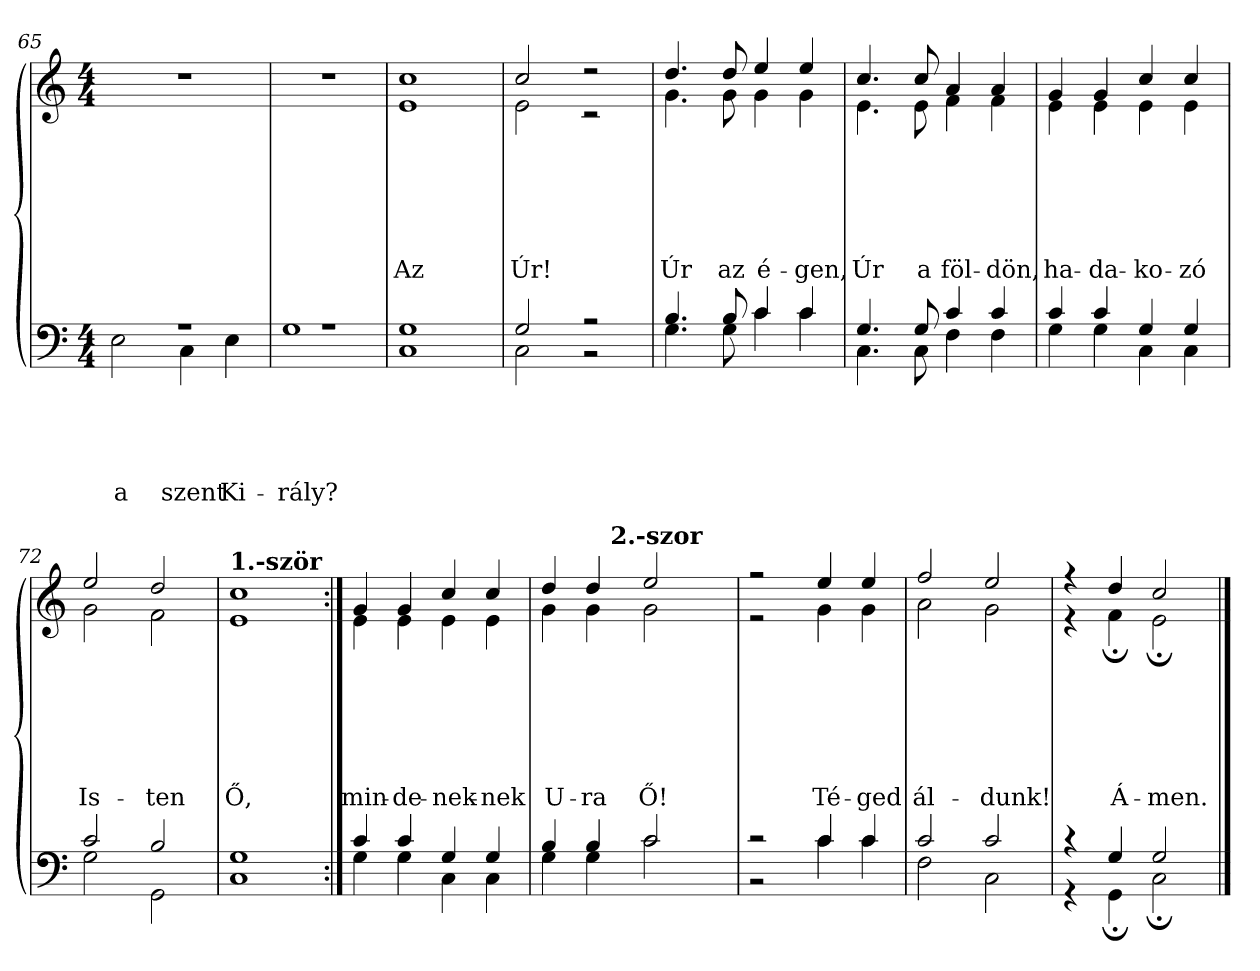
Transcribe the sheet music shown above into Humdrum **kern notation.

**kern	**text	**text	**text	**text	**text	**kern	**text	**text	**text	**text	**text	**text
*part2	*part2	*part2	*part2	*part2	*part2	*part1	*part1	*part1	*part1	*part1	*part1	*part1
*staff2	*staff2	*staff2	*staff2	*staff2	*staff2	*staff1	*staff1	*staff1	*staff1	*staff1	*staff1	*staff1
*clefF4	*	*	*	*	*	*clefG2	*	*	*	*	*	*
*k[]	*	*	*	*	*	*k[]	*	*	*	*	*	*
*C:	*	*	*	*	*	*C:	*	*	*	*	*	*
*M4/4	*	*	*	*	*	*M4/4	*	*	*	*	*	*
=65	=65	=65	=65	=65	=65	=65	=65	=65	=65	=65	=65	=65
*^	*	*	*	*	*	*	*	*	*	*	*	*
!	!	!	!	!	!	!LO:LY:a	!	!	!	!	!	!	!
1rA	2E\	.	.	.	.	a	1r	.	.	.	.	.	.
!	!	!	!	!	!	!LO:LY:a	!	!	!	!	!	!	!
.	4C\	.	.	.	.	szent	.	.	.	.	.	.	.
!	!	!	!	!	!	!LO:LY:a	!	!	!	!	!	!	!
.	4E\	.	.	.	.	Ki-	.	.	.	.	.	.	.
=66	=66	=66	=66	=66	=66	=66	=66	=66	=66	=66	=66	=66	=66
!	!	!	!	!	!	!LO:LY:a	!	!	!	!	!	!	!
1rA	1G	.	.	.	.	-rály?	1r	.	.	.	.	.	.
=67	=67	=67	=67	=67	=67	=67	=67	=67	=67	=67	=67	=67	=67
!	!	!	!	!	!	!	!	!	!	!	!	!	!LO:LY:b
*	*	*	*	*	*	*	*^	*	*	*	*	*	*
1G	1C	.	.	.	.	.	1cc	1e	.	.	.	.	.	Az
=68	=68	=68	=68	=68	=68	=68	=68	=68	=68	=68	=68	=68	=68	=68
!	!	!	!	!	!	!	!	!	!	!	!	!	!	!LO:LY:b
2G/	2C\	.	.	.	.	.	2cc/	2e\	.	.	.	.	.	Úr!
2r	2r	.	.	.	.	.	2r	2r	.	.	.	.	.	.
!!LO:LB:g=z	!!
=69	=69	=69	=69	=69	=69	=69	=69	=69	=69	=69	=69	=69	=69	=69
!	!	!	!	!	!	!	!	!	!	!	!	!	!	!LO:LY:b
4.B/	4.G\	.	.	.	.	.	4.dd/	4.g\	.	.	.	.	.	Úr
!	!	!	!	!	!	!	!	!	!	!	!	!	!	!LO:LY:b
8B/	8G\	.	.	.	.	.	8dd/	8g\	.	.	.	.	.	az
!	!	!	!	!	!	!	!	!	!	!	!	!	!	!LO:LY:b
4c/	4c\	.	.	.	.	.	4ee/	4g\	.	.	.	.	.	é-
!	!	!	!	!	!	!	!	!	!	!	!	!	!	!LO:LY:b
4c/	4c\	.	.	.	.	.	4ee/	4g\	.	.	.	.	.	-gen,
=70	=70	=70	=70	=70	=70	=70	=70	=70	=70	=70	=70	=70	=70	=70
!	!	!	!	!	!	!	!	!	!	!	!	!	!	!LO:LY:b
4.G/	4.C\	.	.	.	.	.	4.cc/	4.e\	.	.	.	.	.	Úr
!	!	!	!	!	!	!	!	!	!	!	!	!	!	!LO:LY:b
8G/	8C\	.	.	.	.	.	8cc/	8e\	.	.	.	.	.	a
!	!	!	!	!	!	!	!	!	!	!	!	!	!	!LO:LY:b
4c/	4F\	.	.	.	.	.	4a/	4f\	.	.	.	.	.	föl-
!	!	!	!	!	!	!	!	!	!	!	!	!	!	!LO:LY:b
4c/	4F\	.	.	.	.	.	4a/	4f\	.	.	.	.	.	-dön,
=71	=71	=71	=71	=71	=71	=71	=71	=71	=71	=71	=71	=71	=71	=71
!	!	!	!	!	!	!	!	!	!	!	!	!	!	!LO:LY:b
4c/	4G\	.	.	.	.	.	4g/	4e\	.	.	.	.	.	ha-
!	!	!	!	!	!	!	!	!	!	!	!	!	!	!LO:LY:b
4c/	4G\	.	.	.	.	.	4g/	4e\	.	.	.	.	.	-da-
!	!	!	!	!	!	!	!	!	!	!	!	!	!	!LO:LY:b
4G/	4C\	.	.	.	.	.	4cc/	4e\	.	.	.	.	.	-ko-
!	!	!	!	!	!	!	!	!	!	!	!	!	!	!LO:LY:b
4G/	4C\	.	.	.	.	.	4cc/	4e\	.	.	.	.	.	-zó
=72	=72	=72	=72	=72	=72	=72	=72	=72	=72	=72	=72	=72	=72	=72
!	!	!	!	!	!	!	!	!	!	!	!	!	!	!LO:LY:b
2c/	2G\	.	.	.	.	.	2ee/	2g\	.	.	.	.	.	Is-
!	!	!	!	!	!	!	!	!	!	!	!	!	!	!LO:LY:b
2B/	2GG\	.	.	.	.	.	2dd/	2f\	.	.	.	.	.	-ten
=73	=73	=73	=73	=73	=73	=73	=73	=73	=73	=73	=73	=73	=73	=73
!	!	!	!	!	!	!	!LO:TX:a:B:t=1.-ször	!	!	!	!	!	!	!
!	!	!	!	!	!	!	!	!	!	!	!	!	!	!LO:LY:b
1G	1C	.	.	.	.	.	1cc	1e	.	.	.	.	.	Ő,
!!LO:LB:g=z	!!
=74:|!	=74:|!	=74:|!	=74:|!	=74:|!	=74:|!	=74:|!	=74:|!	=74:|!	=74:|!	=74:|!	=74:|!	=74:|!	=74:|!	=74:|!
!	!	!	!	!	!	!	!	!	!	!	!	!	!	!LO:LY:b
4c/	4G\	.	.	.	.	.	4g/	4e\	.	.	.	.	.	min-
!	!	!	!	!	!	!	!	!	!	!	!	!	!	!LO:LY:b
4c/	4G\	.	.	.	.	.	4g/	4e\	.	.	.	.	.	-de-
!	!	!	!	!	!	!	!	!	!	!	!	!	!	!LO:LY:b
4G/	4C\	.	.	.	.	.	4cc/	4e\	.	.	.	.	.	-nek-
!	!	!	!	!	!	!	!	!	!	!	!	!	!	!LO:LY:b
4G/	4C\	.	.	.	.	.	4cc/	4e\	.	.	.	.	.	-nek
*	*	*	*	*	*	*	*v	*v	*	*	*	*	*	*
=75	=75	=75	=75	=75	=75	=75	=75	=75	=75	=75	=75	=75	=75
*	*	*	*	*	*	*	*^	*	*	*	*	*	*
!	!	!	!	!	!	!	!	!	!	!	!	!	!	!LO:LY:b
*	*	*	*	*	*	*	*	*^	*	*	*	*	*	*
4B/	4G\	.	.	.	.	.	4dd/	4g\	4ryy	.	.	.	.	.	U-
!	!	!	!	!	!	!	!	!	!	!	!	!	!	!	!LO:LY:b
4B/	4G\	.	.	.	.	.	4dd/	4g\	16.ryy	.	.	.	.	.	-ra
!	!	!	!	!	!	!	!	!	!LO:TX:a:B:t=2.-szor	!	!	!	!	!	!
.	.	.	.	.	.	.	.	.	2ryy	.	.	.	.	.	.
!	!	!	!	!	!	!	!	!	!	!	!	!	!	!	!LO:LY:b
2c/	2c\	.	.	.	.	.	2ee/	2g\	.	.	.	.	.	.	Ő!
.	.	.	.	.	.	.	.	.	8ryy	.	.	.	.	.	.
.	.	.	.	.	.	.	.	.	32ryy	.	.	.	.	.	.
*	*	*	*	*	*	*	*	*v	*v	*	*	*	*	*	*
=76	=76	=76	=76	=76	=76	=76	=76	=76	=76	=76	=76	=76	=76	=76
2r	2r	.	.	.	.	.	2r	2r	.	.	.	.	.	.
!	!	!	!	!	!	!	!	!	!	!	!	!	!	!LO:LY:b
4c/	4c\	.	.	.	.	.	4ee/	4g\	.	.	.	.	.	Té-
!	!	!	!	!	!	!	!	!	!	!	!	!	!	!LO:LY:b
4c/	4c\	.	.	.	.	.	4ee/	4g\	.	.	.	.	.	-ged
=77	=77	=77	=77	=77	=77	=77	=77	=77	=77	=77	=77	=77	=77	=77
!	!	!	!	!	!	!	!	!	!	!	!	!	!	!LO:LY:b
2c/	2F\	.	.	.	.	.	2ff/	2a\	.	.	.	.	.	ál-
!	!	!	!	!	!	!	!	!	!	!	!	!	!	!LO:LY:b
2c/	2C\	.	.	.	.	.	2ee/	2g\	.	.	.	.	.	-dunk!
=78	=78	=78	=78	=78	=78	=78	=78	=78	=78	=78	=78	=78	=78	=78
4r	4r	.	.	.	.	.	4r	4r	.	.	.	.	.	.
!	!	!	!	!	!	!	!	!	!	!	!	!	!	!LO:LY:b
4G/	4GG;<\	.	.	.	.	.	4dd/	4f;<\	.	.	.	.	.	Á-
!	!	!	!	!	!	!	!	!	!	!	!	!	!	!LO:LY:b
2G/	2C;<\	.	.	.	.	.	2cc/	2e;<\	.	.	.	.	.	-men.
*v	*v	*	*	*	*	*	*	*	*	*	*	*	*	*
*	*	*	*	*	*	*v	*v	*	*	*	*	*	*
==	==	==	==	==	==	==	==	==	==	==	==	==
*-	*-	*-	*-	*-	*-	*-	*-	*-	*-	*-	*-	*-
